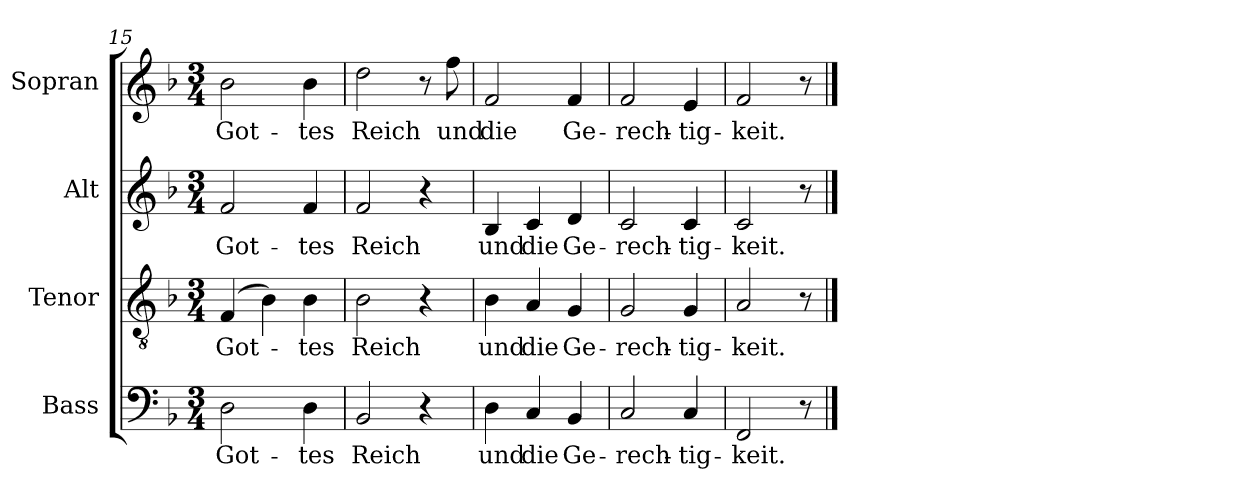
**kern	**text	**kern	**text	**kern	**text	**kern	**text
*part4	*part4	*part3	*part3	*part2	*part2	*part1	*part1
*staff4	*staff4	*staff3	*staff3	*staff2	*staff2	*staff1	*staff1
*I"Bass	*	*I"Tenor	*	*I"Alt	*	*I"Sopran	*
*I'B.	*	*I'T.	*	*I'A.	*	*I'S.	*
*clefF4	*	*clefGv2	*	*clefG2	*	*clefG2	*
*	*	*ITrd7c12	*	*	*	*	*
*k[b-]	*	*k[b-]	*	*k[b-]	*	*k[b-]	*
*F:	*	*F:	*	*F:	*	*F:	*
*M3/4	*	*M3/4	*	*M3/4	*	*M3/4	*
=15	=15	=15	=15	=15	=15	=15	=15
!	!LO:LY:b:color=#000000	!	!	!	!	!	!
!	!	!	!LO:LY:b:color=#000000	!	!	!	!
!	!	!	!	!	!LO:LY:b:color=#000000	!	!
!	!	!	!	!	!	!	!LO:LY:b:color=#000000
2Di\	Got-	(4FFi/	Got-	2fi/	Got-	2b-i\	Got-
.	.	4BB-i\)	.	.	.	.	.
!	!LO:LY:b:color=#000000	!	!	!	!	!	!
!	!	!	!LO:LY:b:color=#000000	!	!	!	!
!	!	!	!	!	!LO:LY:b:color=#000000	!	!
!	!	!	!	!	!	!	!LO:LY:b:color=#000000
4Di\	-tes	4BB-i\	-tes	4fi/	-tes	4b-i\	-tes
=16	=16	=16	=16	=16	=16	=16	=16
!	!LO:LY:b:color=#000000	!	!	!	!	!	!
!	!	!	!LO:LY:b:color=#000000	!	!	!	!
!	!	!	!	!	!LO:LY:b:color=#000000	!	!
!	!	!	!	!	!	!	!LO:LY:b:color=#000000
2BB-i/	Reich	2BB-i\	Reich	2fi/	Reich	2ddi\	Reich
4r	.	4r	.	4r	.	8r	.
!	!	!	!	!	!	!	!LO:LY:b:color=#000000
.	.	.	.	.	.	8ffi\	und
=17	=17	=17	=17	=17	=17	=17	=17
!	!LO:LY:b:color=#000000	!	!	!	!	!	!
!	!	!	!LO:LY:b:color=#000000	!	!	!	!
!	!	!	!	!	!LO:LY:b:color=#000000	!	!
!	!	!	!	!	!	!	!LO:LY:b:color=#000000
4Di\	und	4BB-i\	und	4B-i/	und	2fi/	die
!	!LO:LY:b:color=#000000	!	!	!	!	!	!
!	!	!	!LO:LY:b:color=#000000	!	!	!	!
!	!	!	!	!	!LO:LY:b:color=#000000	!	!
4Ci/	die	4AAi/	die	4ci/	die	.	.
!	!LO:LY:b:color=#000000	!	!	!	!	!	!
!	!	!	!LO:LY:b:color=#000000	!	!	!	!
!	!	!	!	!	!LO:LY:b:color=#000000	!	!
!	!	!	!	!	!	!	!LO:LY:b:color=#000000
4BB-i/	Ge-	4GGi/	Ge-	4di/	Ge-	4fi/	Ge-
=18	=18	=18	=18	=18	=18	=18	=18
!	!LO:LY:b:color=#000000	!	!	!	!	!	!
!	!	!	!LO:LY:b:color=#000000	!	!	!	!
!	!	!	!	!	!LO:LY:b:color=#000000	!	!
!	!	!	!	!	!	!	!LO:LY:b:color=#000000
2Ci/	-rech-	2GGi/	-rech-	2ci/	-rech-	2fi/	-rech-
!	!LO:LY:b:color=#000000	!	!	!	!	!	!
!	!	!	!LO:LY:b:color=#000000	!	!	!	!
!	!	!	!	!	!LO:LY:b:color=#000000	!	!
!	!	!	!	!	!	!	!LO:LY:b:color=#000000
4Ci/	-tig-	4GGi/	-tig-	4ci/	-tig-	4ei/	-tig-
=19	=19	=19	=19	=19	=19	=19	=19
!	!LO:LY:b:color=#000000	!	!	!	!	!	!
!	!	!	!LO:LY:b:color=#000000	!	!	!	!
!	!	!	!	!	!LO:LY:b:color=#000000	!	!
!	!	!	!	!	!	!	!LO:LY:b:color=#000000
2FFi/	-keit.	2AAi/	-keit.	2ci/	-keit.	2fi/	-keit.
8r	.	8r	.	8r	.	8r	.
==	==	==	==	==	==	==	==
*-	*-	*-	*-	*-	*-	*-	*-
